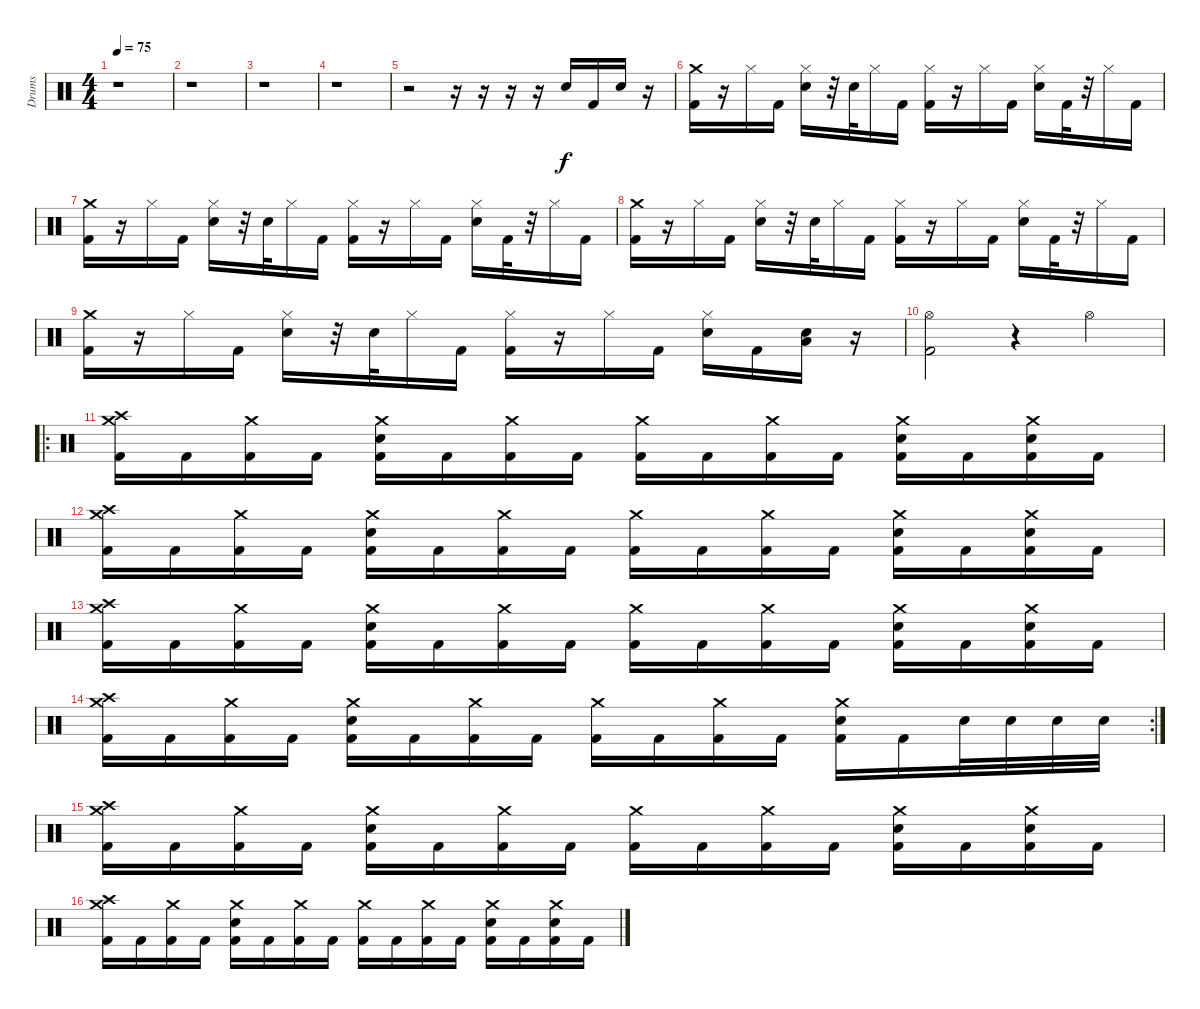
\track ("Drums" "Drums") {instrument percussion}
\staff {score}
\articulation defaults
\ts (4 4)
\tempo 75
\clef neutral
\ks c
r.1{dy mp} |
r.1 |
r.1 |
r.1 |
r.2 r.16 r.16 r.16 r.16 "Electric Snare (hit)".16{dy f} "Kick (hit) 2".16 "Electric Snare (hit)".16 r.16 |
("Kick (hit) 2" "Crash medium (hit)").16 r.16 "Hi-Hat (closed)".16 "Kick (hit) 2".16 ("Electric Snare (hit)" "Hi-Hat (closed)").16 r.32 "Electric Snare (hit)".32 "Hi-Hat (closed)".16 "Kick (hit) 2".16 ("Kick (hit) 2" "Hi-Hat (closed)").16 r.16 "Hi-Hat (closed)".16 "Kick (hit) 2".16 ("Electric Snare (hit)" "Hi-Hat (closed)").16 "Kick (hit) 2".32 r.32 "Hi-Hat (closed)".16 "Kick (hit) 2".16 |
("Kick (hit) 2" "Crash medium (hit)").16 r.16 "Hi-Hat (closed)".16 "Kick (hit) 2".16 ("Electric Snare (hit)" "Hi-Hat (closed)").16 r.32 "Electric Snare (hit)".32 "Hi-Hat (closed)".16 "Kick (hit) 2".16 ("Kick (hit) 2" "Hi-Hat (closed)").16 r.16 "Hi-Hat (closed)".16 "Kick (hit) 2".16 ("Electric Snare (hit)" "Hi-Hat (closed)").16 "Kick (hit) 2".32 r.32 "Hi-Hat (closed)".16 "Kick (hit) 2".16 |
("Kick (hit) 2" "Crash medium (hit)").16 r.16 "Hi-Hat (closed)".16 "Kick (hit) 2".16 ("Electric Snare (hit)" "Hi-Hat (closed)").16 r.32 "Electric Snare (hit)".32 "Hi-Hat (closed)".16 "Kick (hit) 2".16 ("Kick (hit) 2" "Hi-Hat (closed)").16 r.16 "Hi-Hat (closed)".16 "Kick (hit) 2".16 ("Electric Snare (hit)" "Hi-Hat (closed)").16 "Kick (hit) 2".32 r.32 "Hi-Hat (closed)".16 "Kick (hit) 2".16 |
("Kick (hit) 2" "Crash medium (hit)").16 r.16 "Hi-Hat (closed)".16 "Kick (hit) 2".16 ("Electric Snare (hit)" "Hi-Hat (closed)").16 r.32 "Electric Snare (hit)".32 "Hi-Hat (closed)".16 "Kick (hit) 2".16 ("Kick (hit) 2" "Hi-Hat (closed)").16 r.16 "Hi-Hat (closed)".16 "Kick (hit) 2".16 ("Electric Snare (hit)" "Hi-Hat (closed)").16 "Kick (hit) 2".16 ("Electric Snare (hit)" "Low Floor Tom (hit)").16 r.16 |
("Kick (hit) 2" "Hi-Hat (open)").2 r.4 "Hi-Hat (open)".4 |
\ro
("Kick (hit) 2" "Crash high (hit)" "Crash medium (hit)").16 "Kick (hit) 2".16 ("Kick (hit) 2" "Crash medium (hit)").16 "Kick (hit) 2".16 ("Kick (hit) 2" "Electric Snare (hit)" "Crash medium (hit)").16 "Kick (hit) 2".16 ("Kick (hit) 2" "Crash medium (hit)").16 "Kick (hit) 2".16 ("Kick (hit) 2" "Crash medium (hit)").16 "Kick (hit) 2".16 ("Kick (hit) 2" "Crash medium (hit)").16 "Kick (hit) 2".16 ("Kick (hit) 2" "Electric Snare (hit)" "Crash medium (hit)").16 "Kick (hit) 2".16 ("Kick (hit) 2" "Electric Snare (hit)" "Crash medium (hit)").16 "Kick (hit) 2".16 |
("Kick (hit) 2" "Crash high (hit)" "Crash medium (hit)").16 "Kick (hit) 2".16 ("Kick (hit) 2" "Crash medium (hit)").16 "Kick (hit) 2".16 ("Kick (hit) 2" "Electric Snare (hit)" "Crash medium (hit)").16 "Kick (hit) 2".16 ("Kick (hit) 2" "Crash medium (hit)").16 "Kick (hit) 2".16 ("Kick (hit) 2" "Crash medium (hit)").16 "Kick (hit) 2".16 ("Kick (hit) 2" "Crash medium (hit)").16 "Kick (hit) 2".16 ("Kick (hit) 2" "Electric Snare (hit)" "Crash medium (hit)").16 "Kick (hit) 2".16 ("Kick (hit) 2" "Electric Snare (hit)" "Crash medium (hit)").16 "Kick (hit) 2".16 |
("Kick (hit) 2" "Crash high (hit)" "Crash medium (hit)").16 "Kick (hit) 2".16 ("Kick (hit) 2" "Crash medium (hit)").16 "Kick (hit) 2".16 ("Kick (hit) 2" "Electric Snare (hit)" "Crash medium (hit)").16 "Kick (hit) 2".16 ("Kick (hit) 2" "Crash medium (hit)").16 "Kick (hit) 2".16 ("Kick (hit) 2" "Crash medium (hit)").16 "Kick (hit) 2".16 ("Kick (hit) 2" "Crash medium (hit)").16 "Kick (hit) 2".16 ("Kick (hit) 2" "Electric Snare (hit)" "Crash medium (hit)").16 "Kick (hit) 2".16 ("Kick (hit) 2" "Electric Snare (hit)" "Crash medium (hit)").16 "Kick (hit) 2".16 |
\rc 2
("Kick (hit) 2" "Crash high (hit)" "Crash medium (hit)").16 "Kick (hit) 2".16 ("Kick (hit) 2" "Crash medium (hit)").16 "Kick (hit) 2".16 ("Kick (hit) 2" "Electric Snare (hit)" "Crash medium (hit)").16 "Kick (hit) 2".16 ("Kick (hit) 2" "Crash medium (hit)").16 "Kick (hit) 2".16 ("Kick (hit) 2" "Crash medium (hit)").16 "Kick (hit) 2".16 ("Kick (hit) 2" "Crash medium (hit)").16 "Kick (hit) 2".16 ("Kick (hit) 2" "Electric Snare (hit)" "Crash medium (hit)").16 "Kick (hit) 2".16 "Electric Snare (hit)".32 "Electric Snare (hit)".32 "Electric Snare (hit)".32 "Electric Snare (hit)".32 |
("Kick (hit) 2" "Crash high (hit)" "Crash medium (hit)").16 "Kick (hit) 2".16 ("Kick (hit) 2" "Crash medium (hit)").16 "Kick (hit) 2".16 ("Kick (hit) 2" "Electric Snare (hit)" "Crash medium (hit)").16 "Kick (hit) 2".16 ("Kick (hit) 2" "Crash medium (hit)").16 "Kick (hit) 2".16 ("Kick (hit) 2" "Crash medium (hit)").16 "Kick (hit) 2".16 ("Kick (hit) 2" "Crash medium (hit)").16 "Kick (hit) 2".16 ("Kick (hit) 2" "Electric Snare (hit)" "Crash medium (hit)").16 "Kick (hit) 2".16 ("Kick (hit) 2" "Electric Snare (hit)" "Crash medium (hit)").16 "Kick (hit) 2".16 |
("Kick (hit) 2" "Crash high (hit)" "Crash medium (hit)").16 "Kick (hit) 2".16 ("Kick (hit) 2" "Crash medium (hit)").16 "Kick (hit) 2".16 ("Kick (hit) 2" "Electric Snare (hit)" "Crash medium (hit)").16 "Kick (hit) 2".16 ("Kick (hit) 2" "Crash medium (hit)").16 "Kick (hit) 2".16 ("Kick (hit) 2" "Crash medium (hit)").16 "Kick (hit) 2".16 ("Kick (hit) 2" "Crash medium (hit)").16 "Kick (hit) 2".16 ("Kick (hit) 2" "Electric Snare (hit)" "Crash medium (hit)").16 "Kick (hit) 2".16 ("Kick (hit) 2" "Electric Snare (hit)" "Crash medium (hit)").16 "Kick (hit) 2".16
